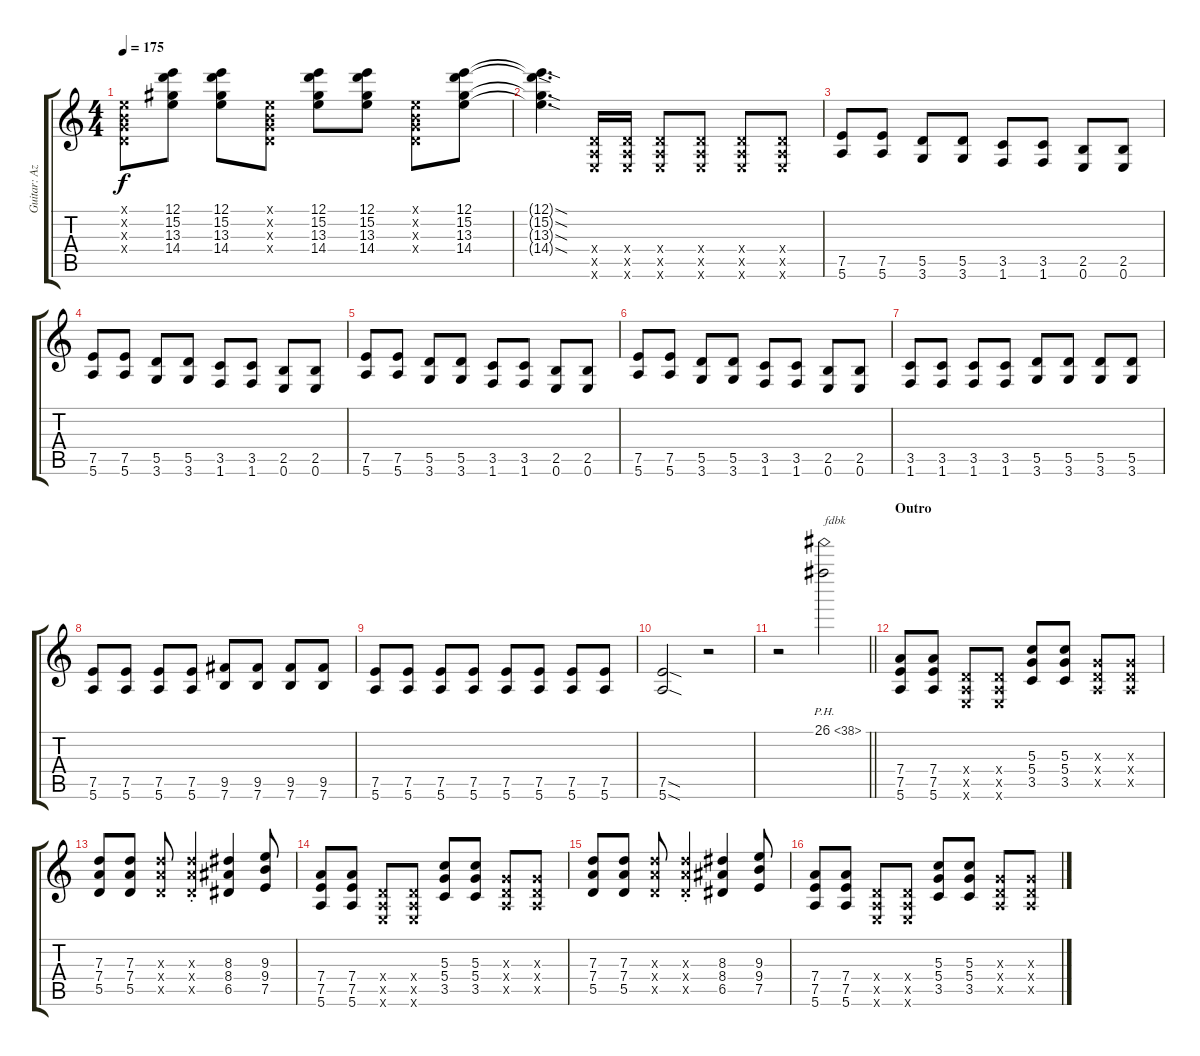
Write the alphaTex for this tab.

\track ("Guitar: Azusa" "Guitar: Az") {instrument distortionguitar}
\staff {score tabs}
\tuning (E4 B3 G3 D3 A2 E2) {hide}
\ts (4 4)
\tempo 175
\clef g2
\ks c
(0.1{x} 0.2{x} 0.3{x} 0.4{x}).8{dy f} (12.1 15.2 13.3 14.4).8 (12.1 15.2 13.3 14.4).8 (0.1{x} 0.2{x} 0.3{x} 0.4{x}).8 (12.1 15.2 13.3 14.4).8 (12.1 15.2 13.3 14.4).8 (0.1{x} 0.2{x} 0.3{x} 0.4{x}).8 (12.1 15.2 13.3 14.4).8 |
(12.1{sod t} 15.2{sod t} 13.3{sod t} 14.4{sod t}).4{d} (0.4{x} 0.5{x} 0.6{x}).16 (0.4{x} 0.5{x} 0.6{x}).16 (0.4{x} 0.5{x} 0.6{x}).8 (0.4{x} 0.5{x} 0.6{x}).8 (0.4{x} 0.5{x} 0.6{x}).8 (0.4{x} 0.5{x} 0.6{x}).8 |
(7.5 5.6).8 (7.5 5.6).8 (5.5 3.6).8 (5.5 3.6).8 (3.5 1.6).8 (3.5 1.6).8 (2.5 0.6).8 (2.5 0.6).8 |
(7.5 5.6).8 (7.5 5.6).8 (5.5 3.6).8 (5.5 3.6).8 (3.5 1.6).8 (3.5 1.6).8 (2.5 0.6).8 (2.5 0.6).8 |
(7.5 5.6).8 (7.5 5.6).8 (5.5 3.6).8 (5.5 3.6).8 (3.5 1.6).8 (3.5 1.6).8 (2.5 0.6).8 (2.5 0.6).8 |
(7.5 5.6).8 (7.5 5.6).8 (5.5 3.6).8 (5.5 3.6).8 (3.5 1.6).8 (3.5 1.6).8 (2.5 0.6).8 (2.5 0.6).8 |
(3.5 1.6).8 (3.5 1.6).8 (3.5 1.6).8 (3.5 1.6).8 (5.5 3.6).8 (5.5 3.6).8 (5.5 3.6).8 (5.5 3.6).8 |
(7.5 5.6).8 (7.5 5.6).8 (7.5 5.6).8 (7.5 5.6).8 (9.5 7.6).8 (9.5 7.6).8 (9.5 7.6).8 (9.5 7.6).8 |
(7.5 5.6).8 (7.5 5.6).8 (7.5 5.6).8 (7.5 5.6).8 (7.5 5.6).8 (7.5 5.6).8 (7.5 5.6).8 (7.5 5.6).8 |
(7.5{sod} 5.6{sod}).2 r.2 |
\barLineRight lightlight
r.2 26.1{ph 12}.2{txt "fdbk"} |
\section ("" "Outro")
(7.4 7.5 5.6).8 (7.4 7.5 5.6).8 (0.4{x} 0.5{x} 0.6{x}).8 (0.4{x} 0.5{x} 0.6{x}).8 (5.3 5.4 3.5).8 (5.3 5.4 3.5).8 (0.3{x} 0.4{x} 0.5{x}).8 (0.3{x} 0.4{x} 0.5{x}).8 |
(7.3 7.4 5.5).8 (7.3 7.4 5.5).8 (7.3{x} 7.4{x} 5.5{x}).8 (7.3{st x} 7.4{st x} 5.5{st x}).4 (8.3 8.4 6.5).4 (9.3 9.4 7.5).8 |
(7.4 7.5 5.6).8 (7.4 7.5 5.6).8 (0.4{x} 0.5{x} 0.6{x}).8 (0.4{x} 0.5{x} 0.6{x}).8 (5.3 5.4 3.5).8 (5.3 5.4 3.5).8 (0.3{x} 0.4{x} 0.5{x}).8 (0.3{x} 0.4{x} 0.5{x}).8 |
(7.3 7.4 5.5).8 (7.3 7.4 5.5).8 (7.3{x} 7.4{x} 5.5{x}).8 (7.3{st x} 7.4{st x} 5.5{st x}).4 (8.3 8.4 6.5).4 (9.3 9.4 7.5).8 |
(7.4 7.5 5.6).8 (7.4 7.5 5.6).8 (0.4{x} 0.5{x} 0.6{x}).8 (0.4{x} 0.5{x} 0.6{x}).8 (5.3 5.4 3.5).8 (5.3 5.4 3.5).8 (0.3{x} 0.4{x} 0.5{x}).8 (0.3{x} 0.4{x} 0.5{x}).8
